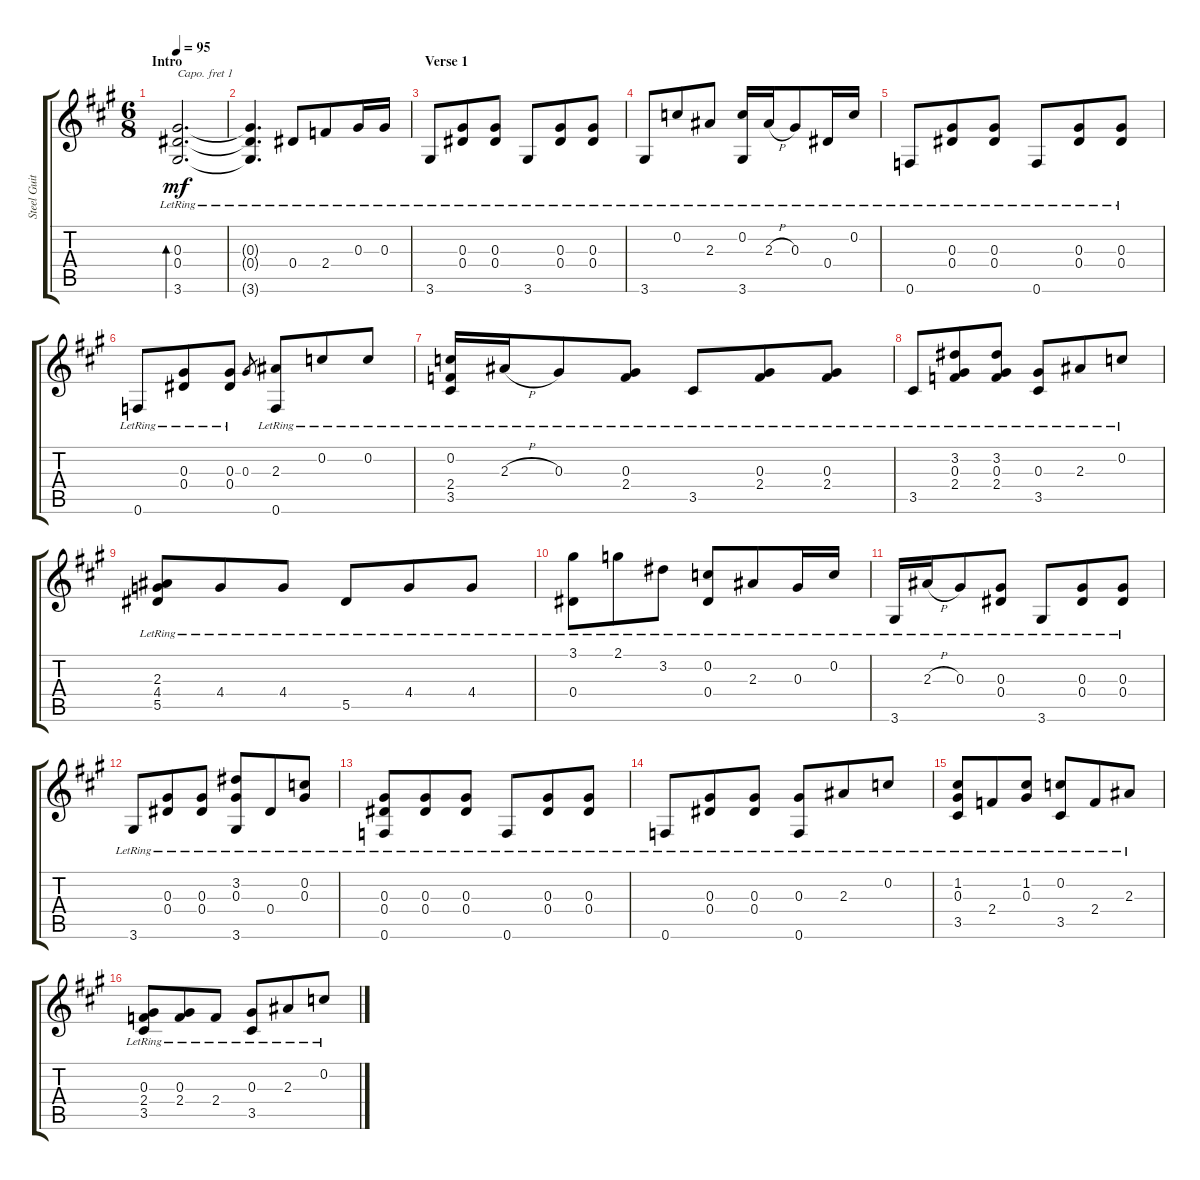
\track ("Steel Guitar" "Steel Guit") {instrument acousticguitarsteel}
\staff {score tabs}
\capo 1
\tuning (E4 B3 G3 D3 A2 E2) {hide}
\ts (6 8)
\section ("" "Intro")
\tempo 95
\clef g2
\ks a
(0.3{lr} 0.4{lr} 3.6{lr}).2{d bd 120 dy mf instrument acousticguitarsteel} |
(0.3{lr t} 0.4{lr t} 3.6{lr t}).4{d} 0.4{lr}.8 2.4{lr}.8 0.3{lr}.16 0.3{lr}.16 |
\section ("" "Verse 1")
3.6{lr}.8 (0.3{lr} 0.4{lr}).8 (0.3{lr} 0.4{lr}).8 3.6{lr}.8 (0.3{lr} 0.4{lr}).8 (0.3{lr} 0.4{lr}).8 |
3.6{lr}.8 0.2{lr}.8 2.3{lr}.8 (0.2{lr} 3.6{lr}).16 2.3{h lr}.16 0.3{lr}.8 0.4{lr}.16 0.2{lr}.16 |
0.6{lr}.8 (0.3{lr} 0.4{lr}).8 (0.3{lr} 0.4{lr}).8 0.6{lr}.8 (0.3{lr} 0.4{lr}).8 (0.3{lr} 0.4{lr}).8 |
0.6{lr}.8 (0.3{lr} 0.4{lr}).8 (0.3{lr} 0.4{lr}).8 0.3.8{gr} (2.3{lr} 0.6{lr}).8 0.2{lr}.8 0.2{lr}.8 |
(0.2{lr} 2.4{lr} 3.5{lr}).16 2.3{h lr}.16 0.3{lr}.8 (0.3{lr} 2.4{lr}).8 3.5{lr}.8 (0.3{lr} 2.4{lr}).8 (0.3{lr} 2.4{lr}).8 |
3.5{lr}.8 (3.2{lr} 0.3{lr} 2.4{lr}).8 (3.2{lr} 0.3{lr} 2.4{lr}).8 (0.3{lr} 3.5{lr}).8 2.3{lr}.8 0.2{lr}.8 |
(2.3{lr} 4.4{lr} 5.5{lr}).8 4.4{lr}.8 4.4{lr}.8 5.5{lr}.8 4.4{lr}.8 4.4{lr}.8 |
(3.1{lr} 0.4{lr}).8 2.1{lr}.8 3.2{lr}.8 (0.2{lr} 0.4{lr}).8 2.3{lr}.8 0.3{lr}.16 0.2{lr}.16 |
3.6{lr}.16 2.3{h lr}.16 0.3{lr}.8 (0.3{lr} 0.4{lr}).8 3.6{lr}.8 (0.3{lr} 0.4{lr}).8 (0.3{lr} 0.4{lr}).8 |
3.6{lr}.8 (0.3{lr} 0.4{lr}).8 (0.3{lr} 0.4{lr}).8 (3.2{lr} 0.3 3.6{lr}).8 0.4{lr}.8 (0.2{lr} 0.3{lr}).8 |
(0.3{lr} 0.4{lr} 0.6{lr}).8 (0.3{lr} 0.4{lr}).8 (0.3{lr} 0.4{lr}).8 0.6{lr}.8 (0.3{lr} 0.4{lr}).8 (0.3{lr} 0.4{lr}).8 |
0.6{lr}.8 (0.3{lr} 0.4{lr}).8 (0.3{lr} 0.4{lr}).8 (0.3{lr} 0.6{lr}).8 2.3{lr}.8 0.2{lr}.8 |
(1.2{lr} 0.3{lr} 3.5{lr}).8 2.4{lr}.8 (1.2{lr} 0.3{lr}).8 (0.2{lr} 3.5{lr}).8 2.4{lr}.8 2.3{lr}.8 |
(0.3{lr} 2.4{lr} 3.5{lr}).8 (0.3{lr} 2.4{lr}).8 2.4{lr}.8 (0.3{lr} 3.5{lr}).8 2.3{lr}.8 0.2{lr}.8
